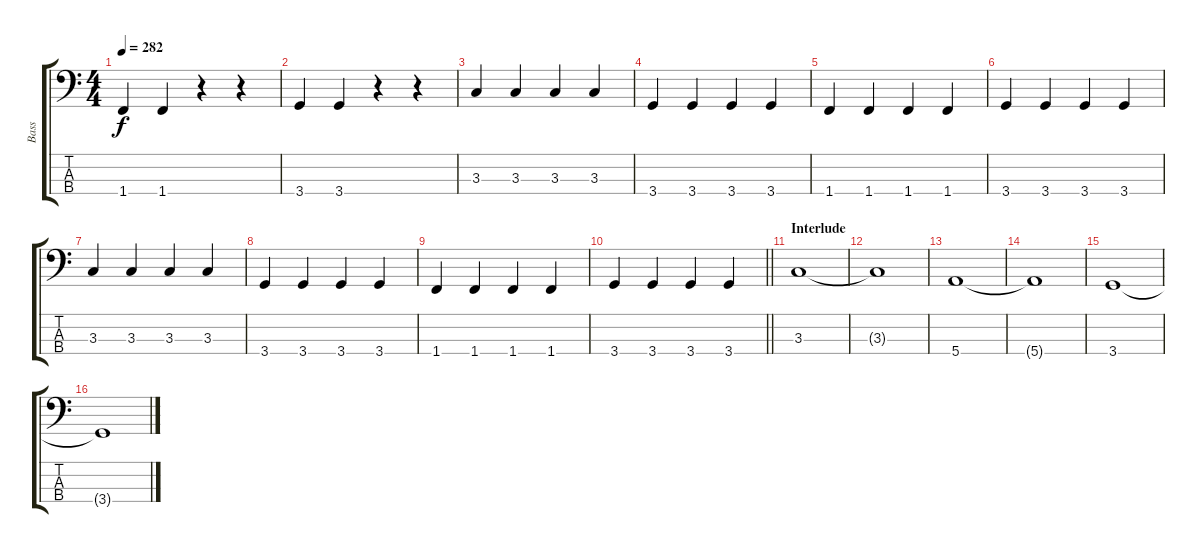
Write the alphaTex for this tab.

\track ("Bass" "Bass") {instrument electricbasspick}
\staff {score tabs}
\tuning (G2 D2 A1 E1) {hide}
\ts (4 4)
\tempo 282
\clef f4
\ks c
1.4.4{dy f} 1.4.4 r.4 r.4 |
3.4.4 3.4.4 r.4 r.4 |
3.3.4 3.3.4 3.3.4 3.3.4 |
3.4.4 3.4.4 3.4.4 3.4.4 |
1.4.4 1.4.4 1.4.4 1.4.4 |
3.4.4 3.4.4 3.4.4 3.4.4 |
3.3.4 3.3.4 3.3.4 3.3.4 |
3.4.4 3.4.4 3.4.4 3.4.4 |
1.4.4 1.4.4 1.4.4 1.4.4 |
\barLineRight lightlight
3.4.4 3.4.4 3.4.4 3.4.4 |
\section ("" "Interlude")
3.3.1 |
3.3{t}.1 |
5.4.1 |
5.4{t}.1 |
3.4.1 |
3.4{t}.1
